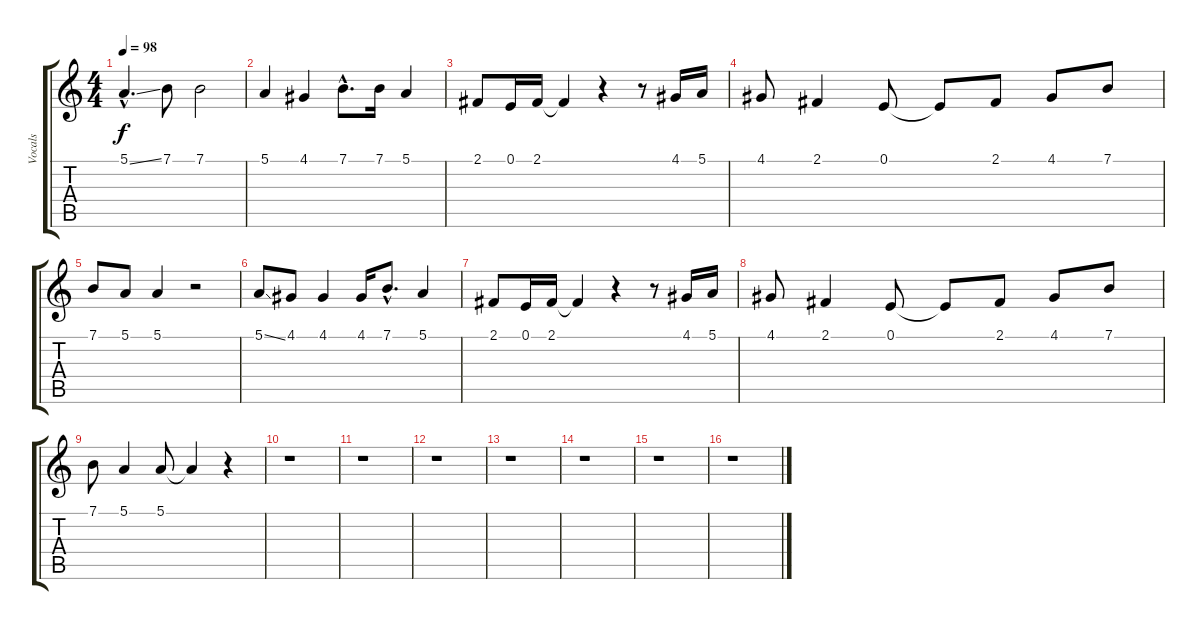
\track ("Vocals" "Vocals") {instrument reedorgan}
\staff {score tabs}
\tuning (E4 B3 G3 D3 A2 E2) {hide}
\ts (4 4)
\tempo 98
\clef g2
\ks c
5.1{ss hac}.4{d dy f} 7.1.8 7.1.2 |
5.1.4 4.1.4 7.1{hac}.8{d} 7.1.16 5.1.4 |
2.1.8 0.1.16 2.1.16 2.1{t}.4 r.4 r.8 4.1.16 5.1.16 |
4.1.8 2.1.4 0.1.8 0.1{t}.8 2.1.8 4.1.8 7.1.8 |
7.1.8 5.1.8 5.1.4 r.2 |
5.1{ss}.8 4.1.8 4.1.4 4.1.16 7.1{hac}.8{d} 5.1.4 |
2.1.8 0.1.16 2.1.16 2.1{t}.4 r.4 r.8 4.1.16 5.1.16 |
4.1.8 2.1.4 0.1.8 0.1{t}.8 2.1.8 4.1.8 7.1.8 |
7.1.8 5.1.4 5.1.8 5.1{t}.4 r.4 |
r.1 |
r.1 |
r.1 |
r.1 |
r.1 |
r.1 |
r.1
